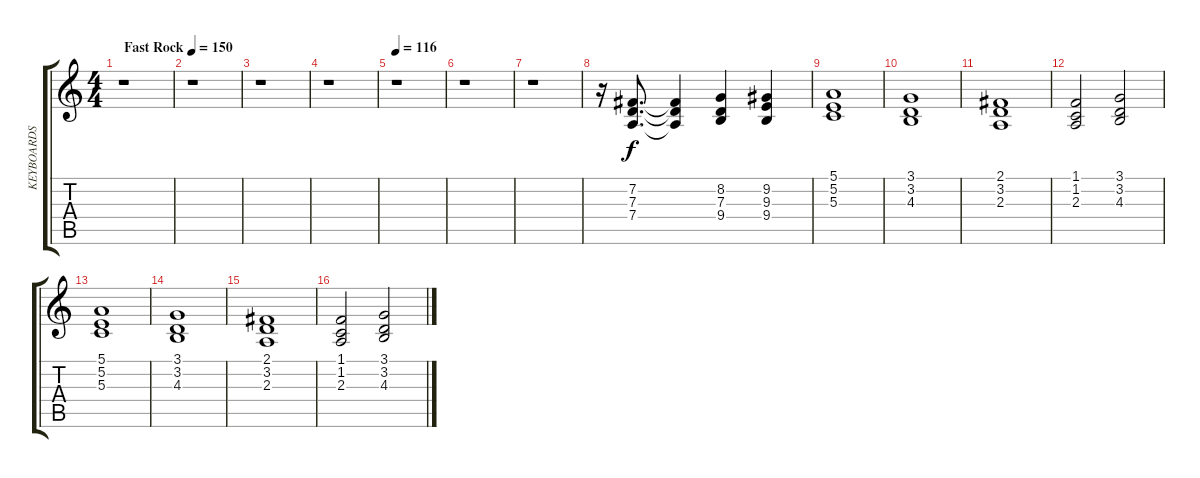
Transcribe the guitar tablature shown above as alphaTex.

\track ("KEYBOARDS" "KEYBOARDS") {instrument reedorgan}
\staff {score tabs}
\tuning (E4 B3 G3 D3 A2 E2) {hide}
\ts (4 4)
\tempo (150 "Fast Rock")
\clef g2
\ks c
r.1{dy f instrument reedorgan} |
r.1 |
r.1 |
r.1 |
\tempo 116
r.1 |
r.1 |
r.1 |
r.16 (7.2 7.3 7.4).8{d} (7.2{t} 7.3{t} 7.4{t}).4 (8.2 7.3 9.4).4 (9.2 9.3 9.4).4 |
(5.1 5.2 5.3).1 |
(3.1 3.2 4.3).1 |
(2.1 3.2 2.3).1 |
(1.1 1.2 2.3).2 (3.1 3.2 4.3).2 |
(5.1 5.2 5.3).1 |
(3.1 3.2 4.3).1 |
(2.1 3.2 2.3).1 |
(1.1 1.2 2.3).2 (3.1 3.2 4.3).2
